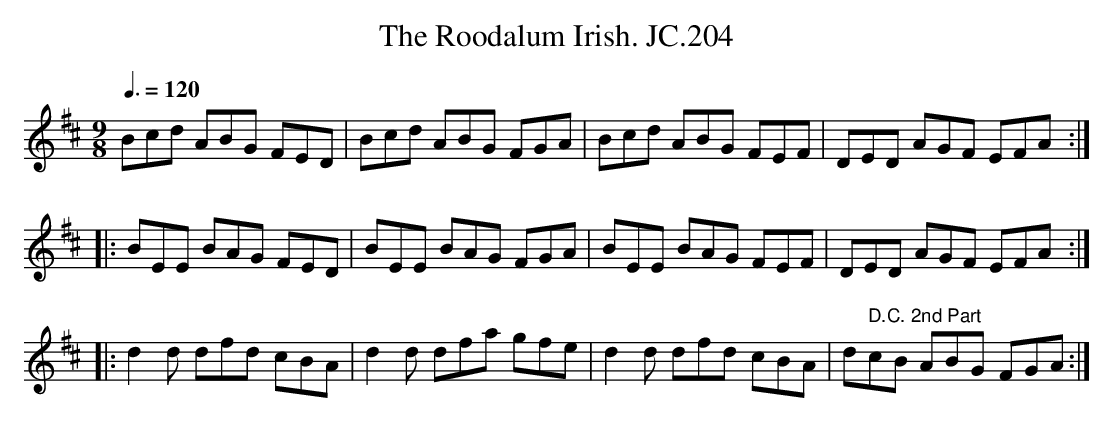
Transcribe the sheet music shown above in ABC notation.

X:1
T:Roodalum Irish. JC.204, The
M:9/8
L:1/8
Q:3/8=120
K:D
Bcd ABG FED|Bcd ABG FGA|Bcd ABG FEF|\\
DED AGF EFA:|
|:BEE BAG FED|BEE BAG FGA|\\
BEE BAG FEF|DED AGF EFA:|
|:d2d dfd cBA|d2d dfa gfe|d2d dfd cBA|\\
d" D.C. 2nd Part"cB ABG FGA:|
